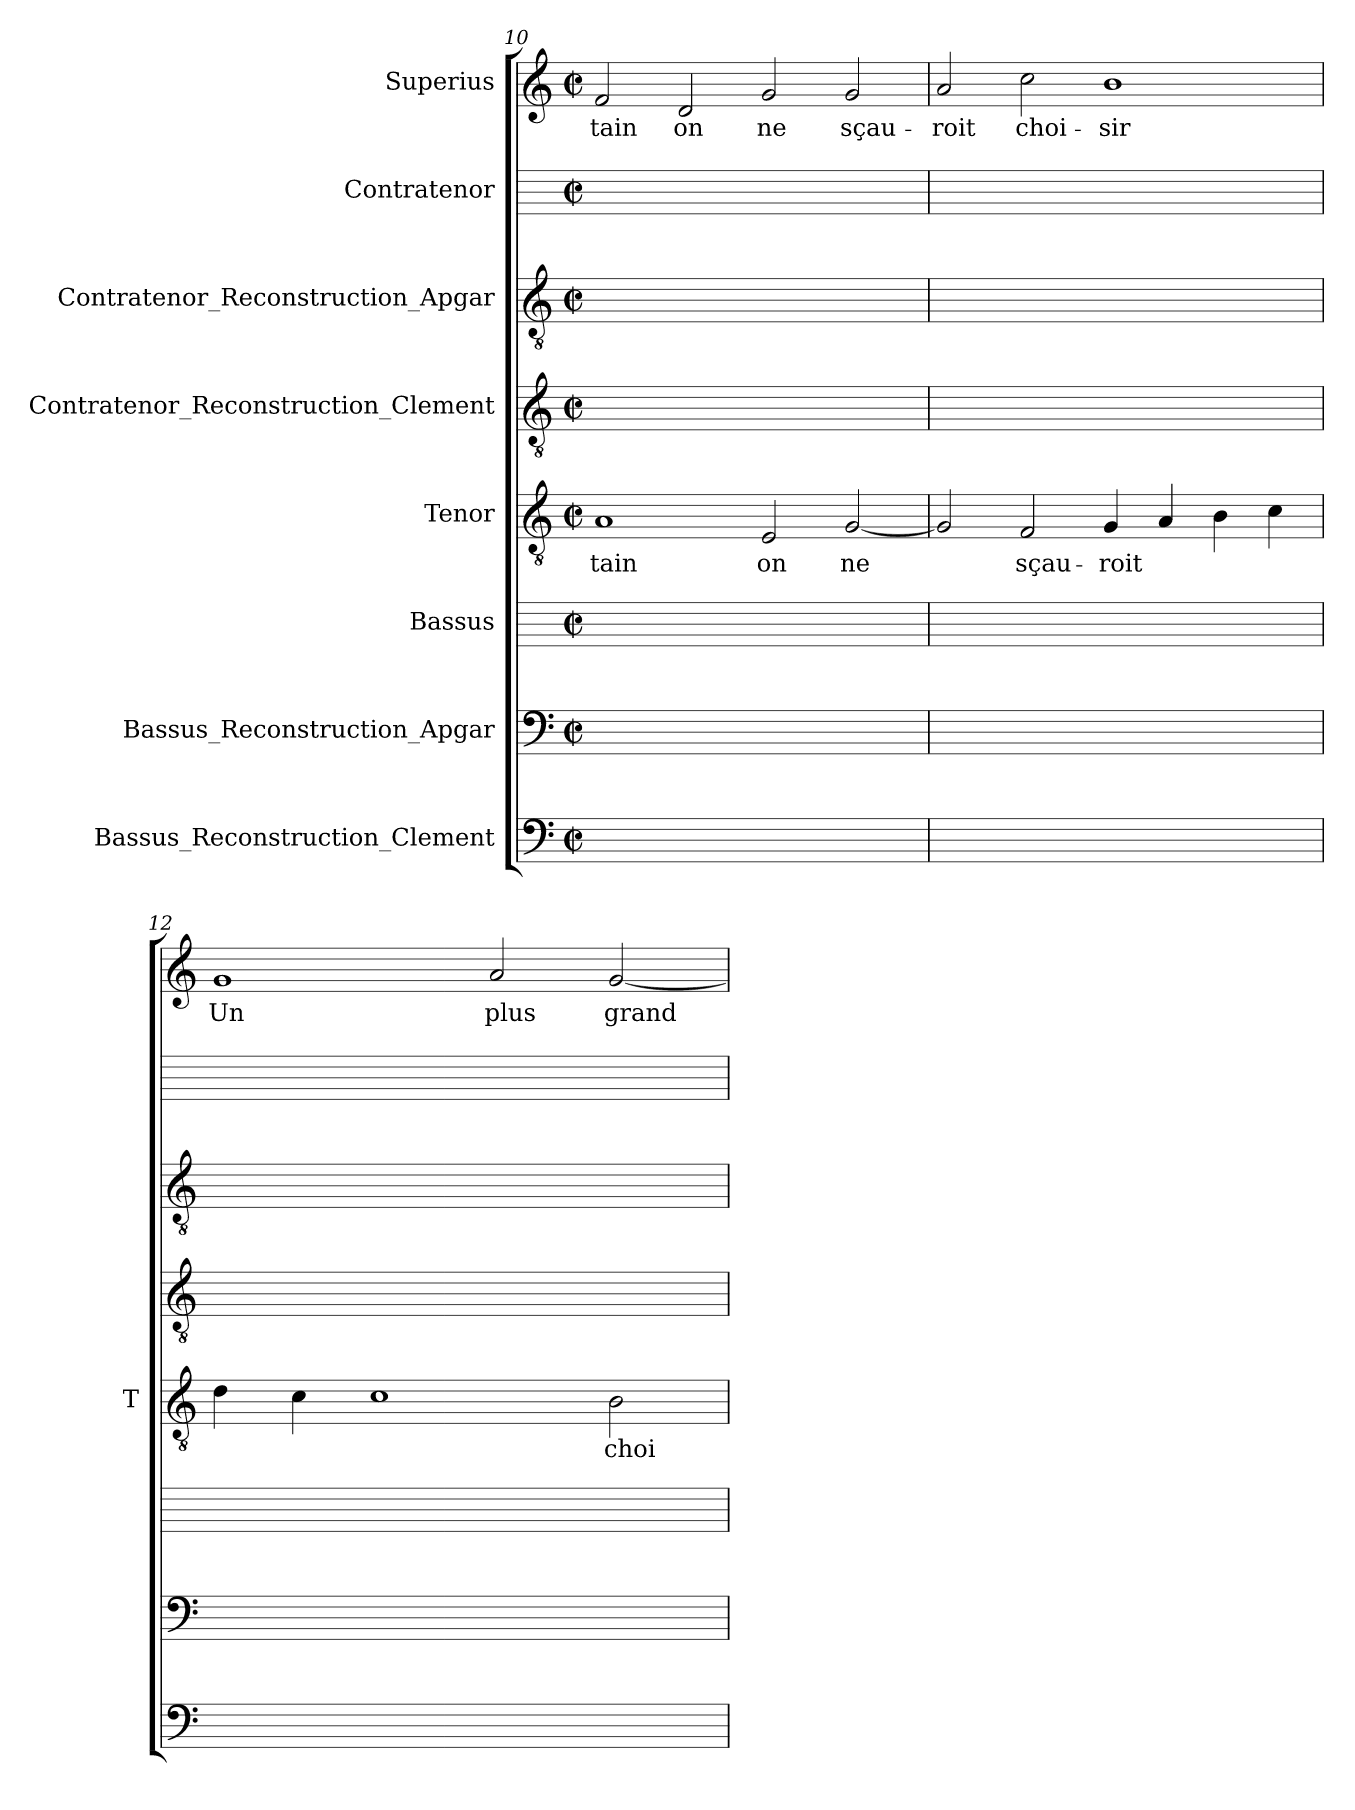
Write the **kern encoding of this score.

**kern	**kern	**kern	**kern	**text	**kern	**kern	**kern	**kern	**text
*part8	*part7	*part6	*part5	*part5	*part4	*part3	*part2	*part1	*part1
*staff8	*staff7	*staff6	*staff5	*staff5	*staff4	*staff3	*staff2	*staff1	*staff1
*I"Bassus_Reconstruction_Clement	*I"Bassus_Reconstruction_Apgar	*I"Bassus	*I"Tenor	*	*I"Contratenor_Reconstruction_Clement	*I"Contratenor_Reconstruction_Apgar	*I"Contratenor	*I"Superius	*
*	*	*	*I'T	*	*	*	*	*	*
!!LO:PB:g=z
*clefF4	*clefF4	*	*clefGv2	*	*clefGv2	*clefGv2	*	*clefG2	*
*k[]	*k[]	*	*k[]	*	*k[]	*k[]	*	*k[]	*
*C:	*C:	*	*C:	*	*C:	*C:	*	*C:	*
*M2/2	*M2/2	*M2/2	*M2/2	*	*M2/2	*M2/2	*M2/2	*M2/2	*
*met(c|)	*met(c|)	*met(c|)	*met(c|)	*	*met(c|)	*met(c|)	*met(c|)	*met(c|)	*
=10	=10	=10	=10	=10	=10	=10	=10	=10	=10
0ryy	0ryy	0ryy	1A	-tain	0ryy	0ryy	0ryy	2f	-tain
.	.	.	.	.	.	.	.	2d	-on
.	.	.	2E	-on	.	.	.	2g	-ne
.	.	.	[2G	-ne	.	.	.	2g	sçau-
=11	=11	=11	=11	=11	=11	=11	=11	=11	=11
0ryy	0ryy	0ryy	2G]	.	0ryy	0ryy	0ryy	2a	-roit
.	.	.	2F	sçau-	.	.	.	2cc	choi-
.	.	.	4G	-roit	.	.	.	1b	-sir
.	.	.	4A	.	.	.	.	.	.
.	.	.	4B	.	.	.	.	.	.
.	.	.	4c	.	.	.	.	.	.
=12	=12	=12	=12	=12	=12	=12	=12	=12	=12
0ryy	0ryy	0ryy	4d	.	0ryy	0ryy	0ryy	1g	-Un
.	.	.	4c	.	.	.	.	.	.
.	.	.	1c	.	.	.	.	.	.
.	.	.	.	.	.	.	.	2a	-plus
.	.	.	2B	choi-	.	.	.	[2g	-grand
=	=	=	=	=	=	=	=	=	=
*-	*-	*-	*-	*-	*-	*-	*-	*-	*-
